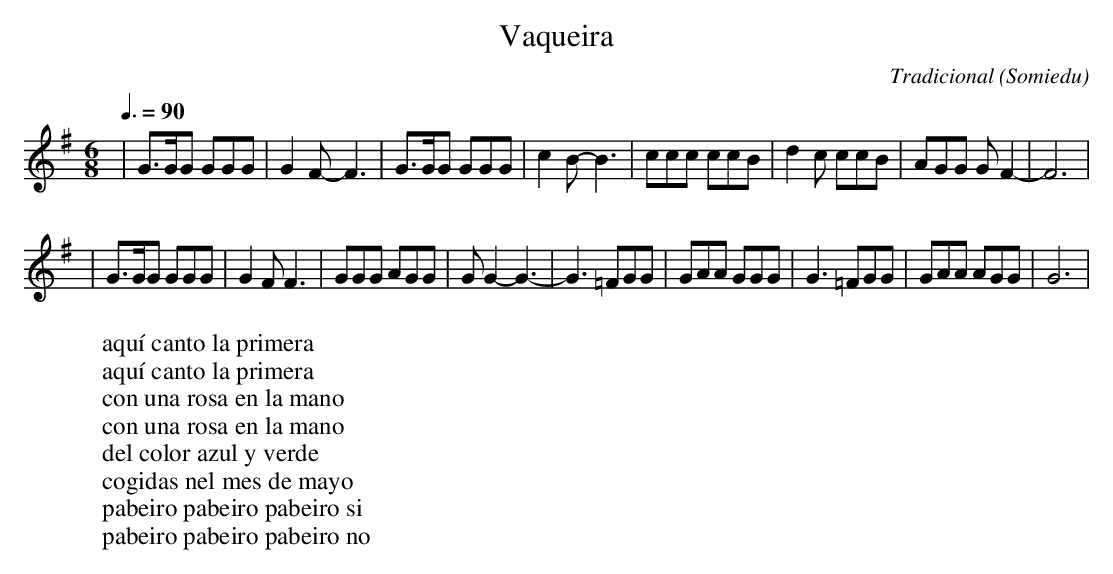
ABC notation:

X:1
T:Vaqueira
C:Tradicional
O:Somiedu
M:6/8
L:1/8
Q:3/8=90
K:G
|G>GG GGG|G2 F-F3|G>GG GGG|c2 B-B3|ccc ccB|d2 c ccB|AGG GF2-|F6|
|G>GG GGG|G2 F F3|GGG AGG|G G2-G3-|G3 =FGG|GAA GGG|G3 =FGG|GAA AGG|G6|
W:aquí canto la primera
W:aquí canto la primera
W:con una rosa en la mano
W:con una rosa en la mano
W:del color azul y verde
W:cogidas nel mes de mayo
W:pabeiro pabeiro pabeiro si
W:pabeiro pabeiro pabeiro no
W:
